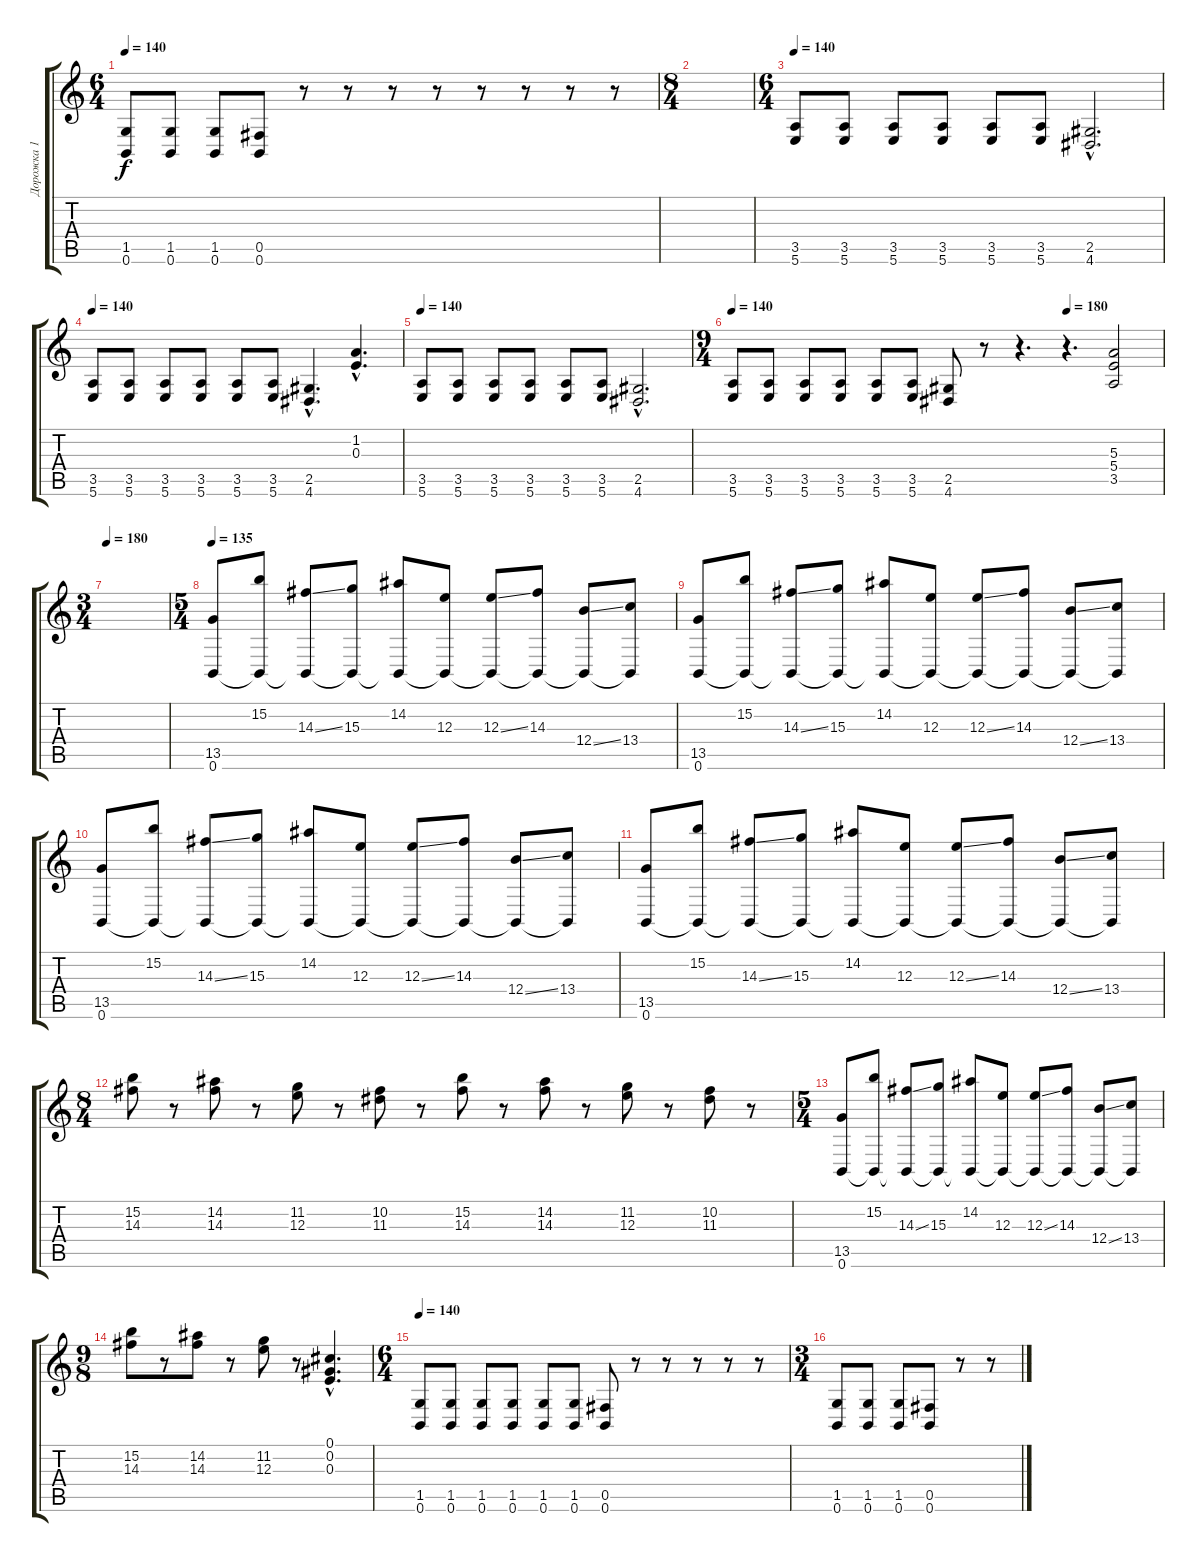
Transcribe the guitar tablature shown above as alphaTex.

\track ("Дорожка 1" "Дорожка 1") {instrument distortionguitar}
\staff {score tabs}
\tuning (Db4 Ab3 E3 B2 Gb2 B1) {hide}
\ts (6 4)
\tempo 140
\clef g2
\ks c
(1.5 0.6).8{dy f} (1.5 0.6).8 (1.5 0.6).8 (0.5 0.6).8 r.8 r.8 r.8 r.8 r.8 r.8 r.8 r.8 |
\ts (8 4)
|
\ts (6 4)
\section ("" "")
\tempo 140
(3.5 5.6).8 (3.5 5.6).8 (3.5 5.6).8 (3.5 5.6).8 (3.5 5.6).8 (3.5 5.6).8 (2.5{hac} 4.6{hac}).2{d} |
\tempo 140
(3.5 5.6).8 (3.5 5.6).8 (3.5 5.6).8 (3.5 5.6).8 (3.5 5.6).8 (3.5 5.6).8 (2.5{hac} 4.6{hac}).4{d} (1.2{hac} 0.3{hac}).4{d} |
\tempo 140
(3.5 5.6).8 (3.5 5.6).8 (3.5 5.6).8 (3.5 5.6).8 (3.5 5.6).8 (3.5 5.6).8 (2.5{hac} 4.6{hac}).2{d} |
\ts (9 4)
\tempo 140
\tempo (180 0.7777777777777778)
(3.5 5.6).8 (3.5 5.6).8 (3.5 5.6).8 (3.5 5.6).8 (3.5 5.6).8 (3.5 5.6).8 (2.5 4.6).8 r.8 r.4{d} r.4{d} (5.3 5.4 3.5).2 |
\ts (3 4)
\tempo 180
|
\ts (5 4)
\section ("" "")
\tempo 135
(13.5 0.6).8{instrument electricguitarjazz} (15.2 0.6{t}).8 (14.3{ss} 0.6{t}).8 (15.3 0.6{t}).8 (14.2 0.6{t}).8 (12.3 0.6{t}).8 (12.3{ss} 0.6{t}).8 (14.3 0.6{t}).8 (12.4{ss} 0.6{t}).8 (13.4 0.6{t}).8 |
(13.5 0.6).8{instrument electricguitarjazz} (15.2 0.6{t}).8 (14.3{ss} 0.6{t}).8 (15.3 0.6{t}).8 (14.2 0.6{t}).8 (12.3 0.6{t}).8 (12.3{ss} 0.6{t}).8 (14.3 0.6{t}).8 (12.4{ss} 0.6{t}).8 (13.4 0.6{t}).8 |
(13.5 0.6).8{instrument electricguitarjazz} (15.2 0.6{t}).8 (14.3{ss} 0.6{t}).8 (15.3 0.6{t}).8 (14.2 0.6{t}).8 (12.3 0.6{t}).8 (12.3{ss} 0.6{t}).8 (14.3 0.6{t}).8 (12.4{ss} 0.6{t}).8 (13.4 0.6{t}).8 |
(13.5 0.6).8{instrument electricguitarjazz} (15.2 0.6{t}).8 (14.3{ss} 0.6{t}).8 (15.3 0.6{t}).8 (14.2 0.6{t}).8 (12.3 0.6{t}).8 (12.3{ss} 0.6{t}).8 (14.3 0.6{t}).8 (12.4{ss} 0.6{t}).8 (13.4 0.6{t}).8 |
\ts (8 4)
(15.2 14.3).8 r.8 (14.2 14.3).8 r.8 (11.2 12.3).8 r.8 (10.2 11.3).8 r.8 (15.2 14.3).8 r.8 (14.2 14.3).8 r.8 (11.2 12.3).8 r.8 (10.2 11.3).8 r.8 |
\ts (5 4)
(13.5 0.6).8{instrument electricguitarjazz} (15.2 0.6{t}).8 (14.3{ss} 0.6{t}).8 (15.3 0.6{t}).8 (14.2 0.6{t}).8 (12.3 0.6{t}).8 (12.3{ss} 0.6{t}).8 (14.3 0.6{t}).8 (12.4{ss} 0.6{t}).8 (13.4 0.6{t}).8 |
\ts (9 8)
(15.2 14.3).8 r.8 (14.2 14.3).8 r.8 (11.2 12.3).8 r.8 (0.1{hac} 0.2{hac} 0.3{hac}).4{d instrument distortionguitar} |
\ts (6 4)
\section ("" "")
\tempo 140
(1.5 0.6).8 (1.5 0.6).8 (1.5 0.6).8 (1.5 0.6).8 (1.5 0.6).8 (1.5 0.6).8 (0.5 0.6).8 r.8 r.8 r.8 r.8 r.8 |
\ts (3 4)
(1.5 0.6).8 (1.5 0.6).8 (1.5 0.6).8 (0.5 0.6).8 r.8 r.8
